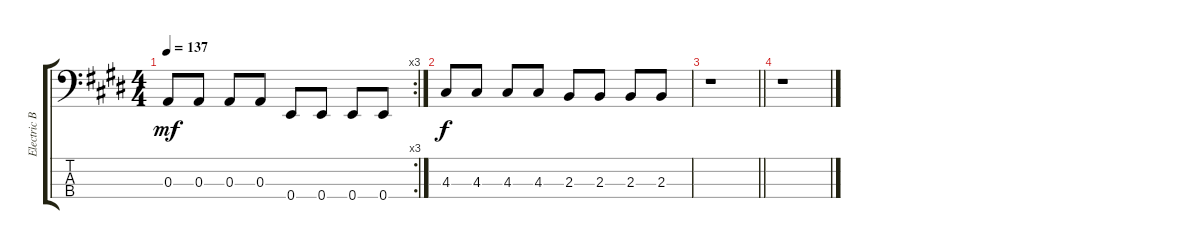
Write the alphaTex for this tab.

\track ("Electric Bass" "Electric B") {instrument electricbassfinger}
\staff {score tabs}
\tuning (G2 D2 A1 E1) {hide}
\rc 3
\ts (4 4)
\tempo 137
\clef f4
\ks e
0.3.8{dy mf} 0.3.8 0.3.8 0.3.8 0.4.8 0.4.8 0.4.8 0.4.8 |
4.3.8{dy f} 4.3.8 4.3.8 4.3.8 2.3.8 2.3.8 2.3.8 2.3.8 |
\barLineRight lightlight
r.1 |
r.1
